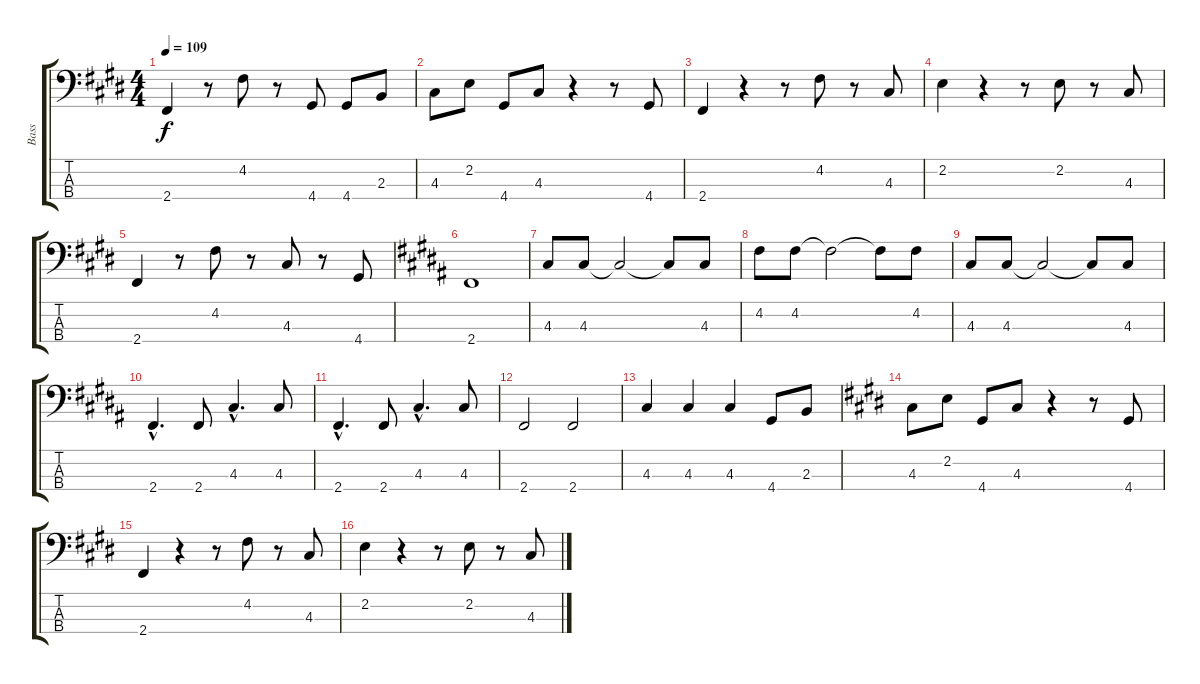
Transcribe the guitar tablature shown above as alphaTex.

\track ("Bass" "Bass") {instrument synthbass1}
\staff {score tabs}
\tuning (G2 D2 A1 E1) {hide}
\ts (4 4)
\tempo 109
\clef f4
\ks e
2.4.4{dy f} r.8 4.2.8 r.8 4.4.8 4.4.8 2.3.8 |
4.3.8 2.2.8 4.4.8 4.3.8 r.4 r.8 4.4.8 |
2.4.4 r.4 r.8 4.2.8 r.8 4.3.8 |
2.2.4 r.4 r.8 2.2.8 r.8 4.3.8 |
2.4.4 r.8 4.2.8 r.8 4.3.8 r.8 4.4.8 |
\ks b
2.4.1 |
4.3.8 4.3.8 4.3{t}.2 4.3{t}.8 4.3.8 |
4.2.8 4.2.8 4.2{t}.2 4.2{t}.8 4.2.8 |
4.3.8 4.3.8 4.3{t}.2 4.3{t}.8 4.3.8 |
2.4{hac}.4{d} 2.4.8 4.3{hac}.4{d} 4.3.8 |
2.4{hac}.4{d} 2.4.8 4.3{hac}.4{d} 4.3.8 |
2.4.2 2.4.2 |
4.3.4 4.3.4 4.3.4 4.4.8 2.3.8 |
\ks e
4.3.8 2.2.8 4.4.8 4.3.8 r.4 r.8 4.4.8 |
2.4.4 r.4 r.8 4.2.8 r.8 4.3.8 |
2.2.4 r.4 r.8 2.2.8 r.8 4.3.8
